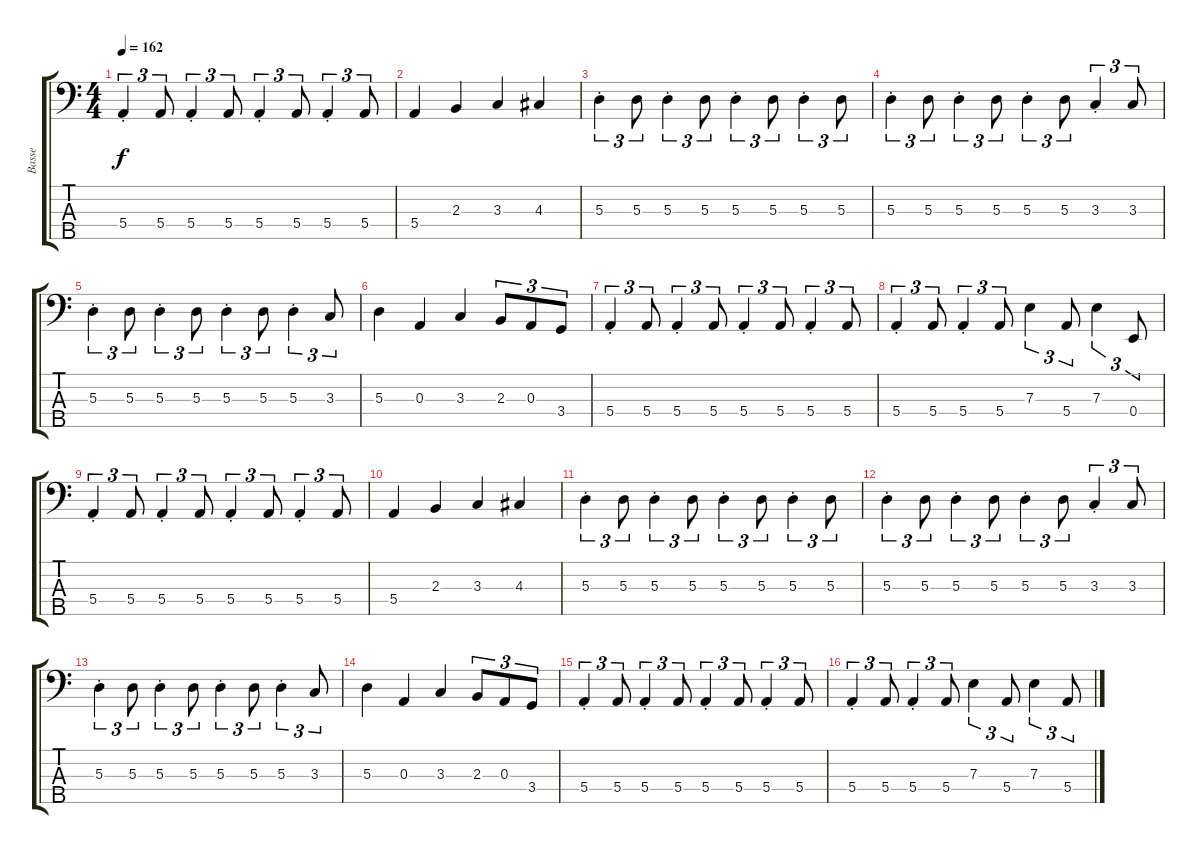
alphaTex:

\track ("Basse" "Basse") {instrument electricbasspick}
\staff {score tabs}
\tuning (G2 D2 A1 E1 B0) {hide}
\ts (4 4)
\tempo 162
\clef f4
\ks c
5.4{st}.4{tu (3 2) dy f} 5.4.8{tu (3 2)} 5.4{st}.4{tu (3 2)} 5.4.8{tu (3 2)} 5.4{st}.4{tu (3 2)} 5.4.8{tu (3 2)} 5.4{st}.4{tu (3 2)} 5.4.8{tu (3 2)} |
5.4.4 2.3.4 3.3.4 4.3.4 |
5.3{st}.4{tu (3 2)} 5.3.8{tu (3 2)} 5.3{st}.4{tu (3 2)} 5.3.8{tu (3 2)} 5.3{st}.4{tu (3 2)} 5.3.8{tu (3 2)} 5.3{st}.4{tu (3 2)} 5.3.8{tu (3 2)} |
5.3{st}.4{tu (3 2)} 5.3.8{tu (3 2)} 5.3{st}.4{tu (3 2)} 5.3.8{tu (3 2)} 5.3{st}.4{tu (3 2)} 5.3.8{tu (3 2)} 3.3{st}.4{tu (3 2)} 3.3.8{tu (3 2)} |
5.3{st}.4{tu (3 2)} 5.3.8{tu (3 2)} 5.3{st}.4{tu (3 2)} 5.3.8{tu (3 2)} 5.3{st}.4{tu (3 2)} 5.3.8{tu (3 2)} 5.3{st}.4{tu (3 2)} 3.3.8{tu (3 2)} |
5.3.4 0.3.4 3.3.4 2.3.8{tu (3 2)} 0.3.8{tu (3 2)} 3.4.8{tu (3 2)} |
5.4{st}.4{tu (3 2)} 5.4.8{tu (3 2)} 5.4{st}.4{tu (3 2)} 5.4.8{tu (3 2)} 5.4{st}.4{tu (3 2)} 5.4.8{tu (3 2)} 5.4{st}.4{tu (3 2)} 5.4.8{tu (3 2)} |
5.4{st}.4{tu (3 2)} 5.4.8{tu (3 2)} 5.4{st}.4{tu (3 2)} 5.4.8{tu (3 2)} 7.3.4{tu (3 2)} 5.4.8{tu (3 2)} 7.3.4{tu (3 2)} 0.4.8{tu (3 2)} |
5.4{st}.4{tu (3 2)} 5.4.8{tu (3 2)} 5.4{st}.4{tu (3 2)} 5.4.8{tu (3 2)} 5.4{st}.4{tu (3 2)} 5.4.8{tu (3 2)} 5.4{st}.4{tu (3 2)} 5.4.8{tu (3 2)} |
5.4.4 2.3.4 3.3.4 4.3.4 |
5.3{st}.4{tu (3 2)} 5.3.8{tu (3 2)} 5.3{st}.4{tu (3 2)} 5.3.8{tu (3 2)} 5.3{st}.4{tu (3 2)} 5.3.8{tu (3 2)} 5.3{st}.4{tu (3 2)} 5.3.8{tu (3 2)} |
5.3{st}.4{tu (3 2)} 5.3.8{tu (3 2)} 5.3{st}.4{tu (3 2)} 5.3.8{tu (3 2)} 5.3{st}.4{tu (3 2)} 5.3.8{tu (3 2)} 3.3{st}.4{tu (3 2)} 3.3.8{tu (3 2)} |
5.3{st}.4{tu (3 2)} 5.3.8{tu (3 2)} 5.3{st}.4{tu (3 2)} 5.3.8{tu (3 2)} 5.3{st}.4{tu (3 2)} 5.3.8{tu (3 2)} 5.3{st}.4{tu (3 2)} 3.3.8{tu (3 2)} |
5.3.4 0.3.4 3.3.4 2.3.8{tu (3 2)} 0.3.8{tu (3 2)} 3.4.8{tu (3 2)} |
5.4{st}.4{tu (3 2)} 5.4.8{tu (3 2)} 5.4{st}.4{tu (3 2)} 5.4.8{tu (3 2)} 5.4{st}.4{tu (3 2)} 5.4.8{tu (3 2)} 5.4{st}.4{tu (3 2)} 5.4.8{tu (3 2)} |
5.4{st}.4{tu (3 2)} 5.4.8{tu (3 2)} 5.4{st}.4{tu (3 2)} 5.4.8{tu (3 2)} 7.3.4{tu (3 2)} 5.4.8{tu (3 2)} 7.3.4{tu (3 2)} 5.4.8{tu (3 2)}
